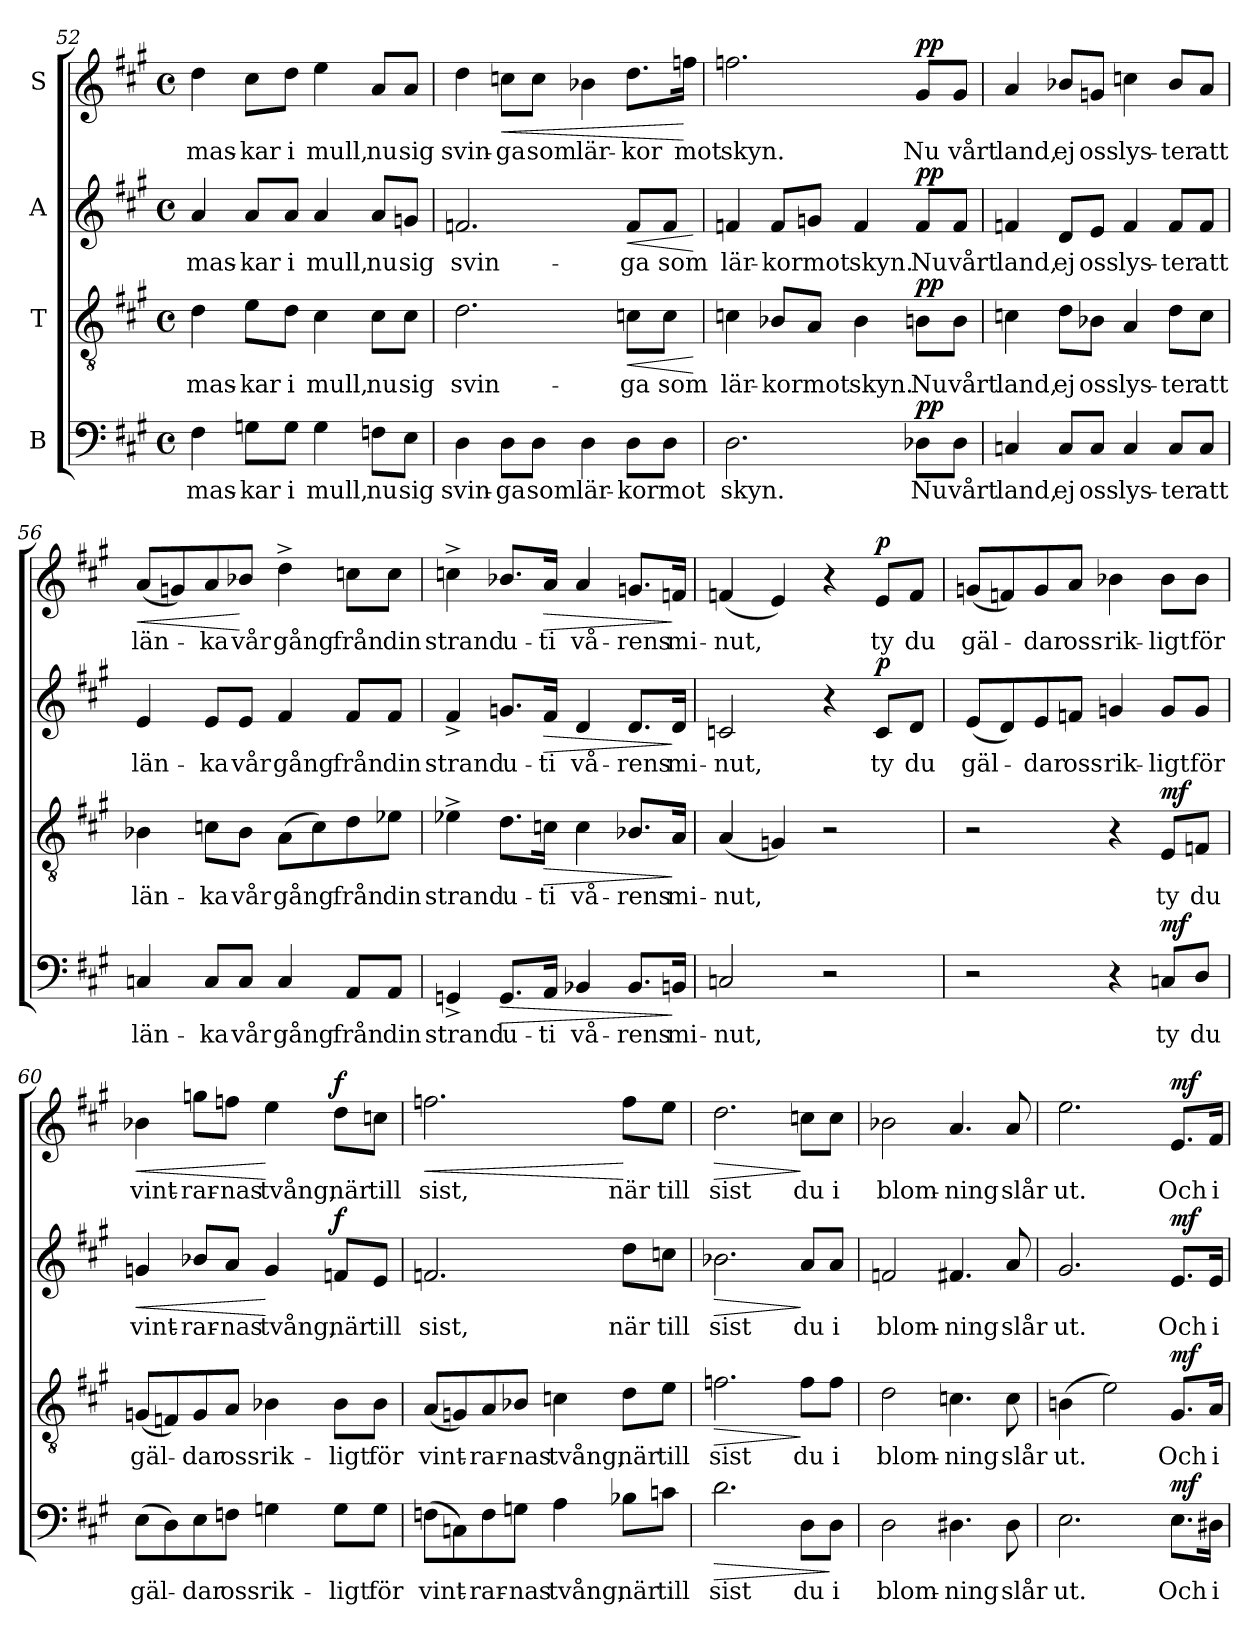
**kern	**text	**dynam	**kern	**text	**dynam	**kern	**text	**dynam	**kern	**text	**dynam
*part4	*part4	*part4	*part3	*part3	*part3	*part2	*part2	*part2	*part1	*part1	*part1
*staff4	*staff4	*staff4	*staff3	*staff3	*staff3	*staff2	*staff2	*staff2	*staff1	*staff1	*staff1
*I"B	*	*	*I"T	*	*	*I"A	*	*	*I"S	*	*
*clefF4	*	*	*clefGv2	*	*	*clefG2	*	*	*clefG2	*	*
*k[f#c#g#]	*	*	*k[f#c#g#]	*	*	*k[f#c#g#]	*	*	*k[f#c#g#]	*	*
*A:	*	*	*A:	*	*	*A:	*	*	*A:	*	*
*M4/4	*	*	*M4/4	*	*	*M4/4	*	*	*M4/4	*	*
*met(c)	*	*	*met(c)	*	*	*met(c)	*	*	*met(c)	*	*
=52	=52	=52	=52	=52	=52	=52	=52	=52	=52	=52	=52
!	!LO:LY:b	!	!	!LO:LY:b	!	!	!LO:LY:b	!	!	!LO:LY:b	!
4F#\	mas-	.	4d\	mas-	.	4a/	mas-	.	4dd\	mas-	.
!	!LO:LY:b	!	!	!LO:LY:b	!	!	!LO:LY:b	!	!	!LO:LY:b	!
8Gn\L	-kar	.	8e\L	-kar	.	8a/L	-kar	.	8cc#\L	-kar	.
!	!LO:LY:b	!	!	!LO:LY:b	!	!	!LO:LY:b	!	!	!LO:LY:b	!
8G\J	i	.	8d\J	i	.	8a/J	i	.	8dd\J	i	.
!	!LO:LY:b	!	!	!LO:LY:b	!	!	!LO:LY:b	!	!	!LO:LY:b	!
4G\	mull,	.	4c#\	mull,	.	4a/	mull,	.	4ee\	mull,	.
!	!LO:LY:b	!	!	!LO:LY:b	!	!	!LO:LY:b	!	!	!LO:LY:b	!
8Fn\L	nu	.	8c#\L	nu	.	8a/L	nu	.	8a/L	nu	.
!	!LO:LY:b	!	!	!LO:LY:b	!	!	!LO:LY:b	!	!	!LO:LY:b	!
8E\J	sig	.	8c#\J	sig	.	8gn/J	sig	.	8a/J	sig	.
=53	=53	=53	=53	=53	=53	=53	=53	=53	=53	=53	=53
!	!LO:LY:b	!	!	!LO:LY:b	!	!	!LO:LY:b	!	!	!LO:LY:b	!
4D\	svin-	.	2.d\	svin-	.	2.fn/	svin-	.	4dd\	svin-	.
!	!LO:LY:b	!	!	!	!	!	!	!	!	!LO:LY:b	!LO:HP:b
8D\L	-ga	.	.	.	.	.	.	.	8ccn\L	-ga	<
!	!LO:LY:b	!	!	!	!	!	!	!	!	!LO:LY:b	!
8D\J	som	.	.	.	.	.	.	.	8cc\J	som	.
!	!LO:LY:b	!	!	!	!	!	!	!	!	!LO:LY:b	!
4D\	lär-	.	.	.	.	.	.	.	4b-X\	lär-	.
!	!LO:LY:b	!	!	!LO:LY:b	!LO:HP:b	!	!LO:LY:b	!LO:HP:b	!	!LO:LY:b	!
8D\L	-kor	.	8cn\L	-ga	<	8f/L	-ga	<	8.dd\L	-kor	.
!	!LO:LY:b	!	!	!LO:LY:b	!	!	!LO:LY:b	!	!	!	!
8D\J	mot	.	8c\J	som	.	8f/J	som	.	.	.	.
!	!	!	!	!	!	!	!	!	!	!LO:LY:b	!
.	.	.	.	.	.	.	.	.	16ffn\Jk	mot	[
.	.	.	.	.	[	.	.	[	.	.	.
!!LO:LB:g=z
=54	=54	=54	=54	=54	=54	=54	=54	=54	=54	=54	=54
!	!LO:LY:b	!	!	!LO:LY:b	!	!	!LO:LY:b	!	!	!LO:LY:b	!
2.D\	skyn.	.	4cn\	lär-	.	4fn/	lär-	.	2.ffn\	skyn.	.
!	!	!	!	!LO:LY:b	!	!	!LO:LY:b	!	!	!	!
.	.	.	8B-X/L	-kor	.	8f/L	-kor	.	.	.	.
!	!	!	!	!LO:LY:b	!	!	!LO:LY:b	!	!	!	!
.	.	.	8A/J	mot	.	8gn/J	mot	.	.	.	.
!	!	!	!	!LO:LY:b	!	!	!LO:LY:b	!	!	!	!
.	.	.	4B-\	skyn.	.	4f/	skyn.	.	.	.	.
!	!LO:LY:b	!LO:DY:a	!	!LO:LY:b	!LO:DY:a	!	!LO:LY:b	!LO:DY:a	!	!LO:LY:b	!LO:DY:a
8D-X\L	Nu	pp	8Bn\L	Nu	pp	8f/L	Nu	pp	8g#i/L	Nu	pp
!	!LO:LY:b	!	!	!LO:LY:b	!	!	!LO:LY:b	!	!	!LO:LY:b	!
8D-\J	vårt	.	8B\J	vårt	.	8f/J	vårt	.	8g#/J	vårt	.
=55	=55	=55	=55	=55	=55	=55	=55	=55	=55	=55	=55
!	!LO:LY:b	!	!	!LO:LY:b	!	!	!LO:LY:b	!	!	!LO:LY:b	!
4Cn/	land,	.	4cn\	land,	.	4fn/	land,	.	4a/	land,	.
!	!LO:LY:b	!	!	!LO:LY:b	!	!	!LO:LY:b	!	!	!LO:LY:b	!
8C/L	ej	.	8d\L	ej	.	8d/L	ej	.	8b-X/L	ej	.
!	!LO:LY:b	!	!	!LO:LY:b	!	!	!LO:LY:b	!	!	!LO:LY:b	!
8C/J	oss	.	8B-X\J	oss	.	8e/J	oss	.	8gn/J	oss	.
!	!LO:LY:b	!	!	!LO:LY:b	!	!	!LO:LY:b	!	!	!LO:LY:b	!
4C/	lys-	.	4A/	lys-	.	4f/	lys-	.	4ccn\	lys-	.
!	!LO:LY:b	!	!	!LO:LY:b	!	!	!LO:LY:b	!	!	!LO:LY:b	!
8C/L	-ter	.	8d\L	-ter	.	8f/L	-ter	.	8b-/L	-ter	.
!	!LO:LY:b	!	!	!LO:LY:b	!	!	!LO:LY:b	!	!	!LO:LY:b	!
8C/J	att	.	8c\J	att	.	8f/J	att	.	8a/J	att	.
=56	=56	=56	=56	=56	=56	=56	=56	=56	=56	=56	=56
!	!LO:LY:b	!	!	!LO:LY:b	!	!	!LO:LY:b	!	!	!LO:LY:b	!LO:HP:b
4Cn/	län-	.	4B-X\	län-	.	4e/	län-	.	(<8a/L	län-	<
.	.	.	.	.	.	.	.	.	8gn/)	.	.
!	!LO:LY:b	!	!	!LO:LY:b	!	!	!LO:LY:b	!	!	!LO:LY:b	!
8C/L	-ka	.	8cn\L	-ka	.	8e/L	-ka	.	8a/	-ka	.
!	!LO:LY:b	!	!	!LO:LY:b	!	!	!LO:LY:b	!	!	!LO:LY:b	!
8C/J	vår	.	8B-\J	vår	.	8e/J	vår	.	8b-X/J	vår	[
!	!LO:LY:b	!	!	!LO:LY:b	!	!	!LO:LY:b	!	!	!LO:LY:b	!
4C/	gång	.	(>8A\L	gång	.	4f#i/	gång	.	4dd^>\	gång	.
.	.	.	8c\)	.	.	.	.	.	.	.	.
!	!LO:LY:b	!	!	!LO:LY:b	!	!	!LO:LY:b	!	!	!LO:LY:b	!
8AA/L	från	.	8d\	från	.	8f#/L	från	.	8ccn\L	från	.
!	!LO:LY:b	!	!	!LO:LY:b	!	!	!LO:LY:b	!	!	!LO:LY:b	!
8AA/J	din	.	8e-X\J	din	.	8f#/J	din	.	8cc\J	din	.
!!LO:PB:g=z
=57	=57	=57	=57	=57	=57	=57	=57	=57	=57	=57	=57
!	!LO:LY:b	!	!	!LO:LY:b	!	!	!LO:LY:b	!	!	!LO:LY:b	!
4GGn^>/	strand	.	4e-X^>\	strand	.	4f#^>/	strand	.	4ccn^>\	strand	.
!	!LO:LY:b	!LO:HP:b	!	!LO:LY:b	!	!	!LO:LY:b	!	!	!LO:LY:b	!
8.GG/L	u-	>	8.d\L	u-	.	8.gn/L	u-	.	8.b-X/L	u-	.
!	!LO:LY:b	!	!	!LO:LY:b	!LO:HP:b	!	!LO:LY:b	!LO:HP:b	!	!LO:LY:b	!LO:HP:b
16AA/Jk	-ti	.	16cn\Jk	-ti	>	16f#/Jk	-ti	>	16a/Jk	-ti	>
!	!LO:LY:b	!	!	!LO:LY:b	!	!	!LO:LY:b	!	!	!LO:LY:b	!
4BB-X/	vå-	.	4c\	vå-	.	4d/	vå-	.	4a/	vå-	.
!	!LO:LY:b	!	!	!LO:LY:b	!	!	!LO:LY:b	!	!	!LO:LY:b	!
8.BB-/L	-rens	.	8.B-X/L	-rens	.	8.d/L	-rens	.	8.gn/L	-rens	.
!	!LO:LY:b	!	!	!LO:LY:b	!	!	!LO:LY:b	!	!	!LO:LY:b	!
16BBn/Jk	mi-	]	16A/Jk	mi-	]	16d/Jk	mi-	]	16fn/Jk	mi-	]
=58	=58	=58	=58	=58	=58	=58	=58	=58	=58	=58	=58
!	!LO:LY:b	!	!	!LO:LY:b	!	!	!LO:LY:b	!	!	!LO:LY:b	!
2Cn/	-nut,	.	(<4A/	-nut,	.	2cn/	-nut,	.	(<4fn/	-nut,	.
.	.	.	4Gn/)	.	.	.	.	.	4e/)	.	.
2r	.	.	2r	.	.	4r	.	.	4r	.	.
!	!	!	!	!	!	!	!LO:LY:b	!LO:DY:a	!	!LO:LY:b	!LO:DY:a
.	.	.	.	.	.	8c/L	ty	p	8e/L	ty	p
!	!	!	!	!	!	!	!LO:LY:b	!	!	!LO:LY:b	!
.	.	.	.	.	.	8d/J	du	.	8f/J	du	.
=59	=59	=59	=59	=59	=59	=59	=59	=59	=59	=59	=59
!	!	!	!	!	!	!	!LO:LY:b	!	!	!LO:LY:b	!
2r	.	.	2r	.	.	(<8e/L	gäl-	.	(<8gn/L	gäl-	.
.	.	.	.	.	.	8d/)	.	.	8fn/)	.	.
!	!	!	!	!	!	!	!LO:LY:b	!	!	!LO:LY:b	!
.	.	.	.	.	.	8e/	-dar	.	8g/	-dar	.
!	!	!	!	!	!	!	!LO:LY:b	!	!	!LO:LY:b	!
.	.	.	.	.	.	8fn/J	oss	.	8a/J	oss	.
!	!	!	!	!	!	!	!LO:LY:b	!	!	!LO:LY:b	!
4r	.	.	4r	.	.	4gn/	rik-	.	4b-X\	rik-	.
!	!LO:LY:b	!LO:DY:a	!	!LO:LY:b	!LO:DY:a	!	!LO:LY:b	!	!	!LO:LY:b	!
8Cn/L	ty	mf	8E/L	ty	mf	8g/L	-ligt	.	8b-\L	-ligt	.
!	!LO:LY:b	!	!	!LO:LY:b	!	!	!LO:LY:b	!	!	!LO:LY:b	!
8D/J	du	.	8Fn/J	du	.	8g/J	för	.	8b-\J	för	.
=60	=60	=60	=60	=60	=60	=60	=60	=60	=60	=60	=60
!	!LO:LY:b	!	!	!LO:LY:b	!	!	!LO:LY:b	!LO:HP:b	!	!LO:LY:b	!LO:HP:b
(>8E\L	gäl-	.	(<8Gn/L	gäl-	.	4gn/	vint-	<	4b-X\	vint-	<
8D\)	.	.	8Fn/)	.	.	.	.	.	.	.	.
!	!LO:LY:b	!	!	!LO:LY:b	!	!	!LO:LY:b	!	!	!LO:LY:b	!
8E\	-dar	.	8G/	-dar	.	8b-X/L	-rar-	.	8ggn\L	-rar-	.
!	!LO:LY:b	!	!	!LO:LY:b	!	!	!LO:LY:b	!	!	!LO:LY:b	!
8Fn\J	oss	.	8A/J	oss	.	8a/J	-nas	.	8ffn\J	-nas	.
!	!LO:LY:b	!	!	!LO:LY:b	!	!	!LO:LY:b	!	!	!LO:LY:b	!
4Gn\	rik-	.	4B-X\	rik-	.	4g/	tvång,	[	4ee\	tvång,	[
!	!LO:LY:b	!	!	!LO:LY:b	!	!	!LO:LY:b	!LO:DY:a	!	!LO:LY:b	!LO:DY:a
8G\L	-ligt	.	8B-\L	-ligt	.	8fn/L	när	f	8dd\L	när	f
!	!LO:LY:b	!	!	!LO:LY:b	!	!	!LO:LY:b	!	!	!LO:LY:b	!
8G\J	för	.	8B-\J	för	.	8e/J	till	.	8ccn\J	till	.
!!LO:LB:g=z
=61	=61	=61	=61	=61	=61	=61	=61	=61	=61	=61	=61
!	!LO:LY:b	!	!	!LO:LY:b	!	!	!LO:LY:b	!	!	!LO:LY:b	!LO:HP:b
(>8Fn\L	vint-	.	(<8A/L	vint-	.	2.fn/	sist,	.	2.ffn\	sist,	<
8Cn\)	.	.	8Gn/)	.	.	.	.	.	.	.	.
!	!LO:LY:b	!	!	!LO:LY:b	!	!	!	!	!	!	!
8F\	-rar-	.	8A/	-rar-	.	.	.	.	.	.	.
!	!LO:LY:b	!	!	!LO:LY:b	!	!	!	!	!	!	!
8Gn\J	-nas	.	8B-X/J	-nas	.	.	.	.	.	.	.
!	!LO:LY:b	!	!	!LO:LY:b	!	!	!	!	!	!	!
4A\	tvång,	.	4cn\	tvång,	.	.	.	.	.	.	.
!	!LO:LY:b	!	!	!LO:LY:b	!	!	!LO:LY:b	!	!	!LO:LY:b	!
8B-X\L	när	.	8d\L	när	.	8dd\L	när	.	8ff\L	när	[
!	!LO:LY:b	!	!	!LO:LY:b	!	!	!LO:LY:b	!	!	!LO:LY:b	!
8cn\J	till	.	8e\J	till	.	8ccn\J	till	.	8ee\J	till	.
=62	=62	=62	=62	=62	=62	=62	=62	=62	=62	=62	=62
!	!LO:LY:b	!LO:HP:b	!	!LO:LY:b	!LO:HP:b	!	!LO:LY:b	!LO:HP:b	!	!LO:LY:b	!LO:HP:b
2.d\	sist	>	2.fn\	sist	>	2.b-X\	sist	>	2.dd\	sist	>
!	!LO:LY:b	!	!	!LO:LY:b	!	!	!LO:LY:b	!	!	!LO:LY:b	!
8D\L	du	.	8f\L	du	]	8a/L	du	]	8ccn\L	du	]
!	!LO:LY:b	!	!	!LO:LY:b	!	!	!LO:LY:b	!	!	!LO:LY:b	!
8D\J	i	]	8f\J	i	.	8a/J	i	.	8cc\J	i	.
=63	=63	=63	=63	=63	=63	=63	=63	=63	=63	=63	=63
!	!LO:LY:b	!	!	!LO:LY:b	!	!	!LO:LY:b	!	!	!LO:LY:b	!
2D\	blom-	.	2d\	blom-	.	2fn/	blom-	.	2b-X\	blom-	.
!	!LO:LY:b	!	!	!LO:LY:b	!	!	!LO:LY:b	!	!	!LO:LY:b	!
4.D#X\	-ning	.	4.cn\	-ning	.	4.f#X/	-ning	.	4.a/	-ning	.
!	!LO:LY:b	!	!	!LO:LY:b	!	!	!LO:LY:b	!	!	!LO:LY:b	!
8D#\	slår	.	8c\	slår	.	8a/	slår	.	8a/	slår	.
=64	=64	=64	=64	=64	=64	=64	=64	=64	=64	=64	=64
!	!LO:LY:b	!	!	!LO:LY:b	!	!	!LO:LY:b	!	!	!LO:LY:b	!
2.E\	ut.	.	(>4Bni\	ut.	.	2.g#i/	ut.	.	2.ee\	ut.	.
.	.	.	2e\)	.	.	.	.	.	.	.	.
!	!LO:LY:b	!LO:DY:a	!	!LO:LY:b	!LO:DY:a	!	!LO:LY:b	!LO:DY:a	!	!LO:LY:b	!LO:DY:a
8.E\L	Och	mf	8.G#/L	Och	mf	8.e/L	Och	mf	8.e/L	Och	mf
!	!LO:LY:b	!	!	!LO:LY:b	!	!	!LO:LY:b	!	!	!LO:LY:b	!
16D#X\Jk	i	.	16A/Jk	i	.	16e/Jk	i	.	16f#i/Jk	i	.
=	=	=	=	=	=	=	=	=	=	=	=
*-	*-	*-	*-	*-	*-	*-	*-	*-	*-	*-	*-
